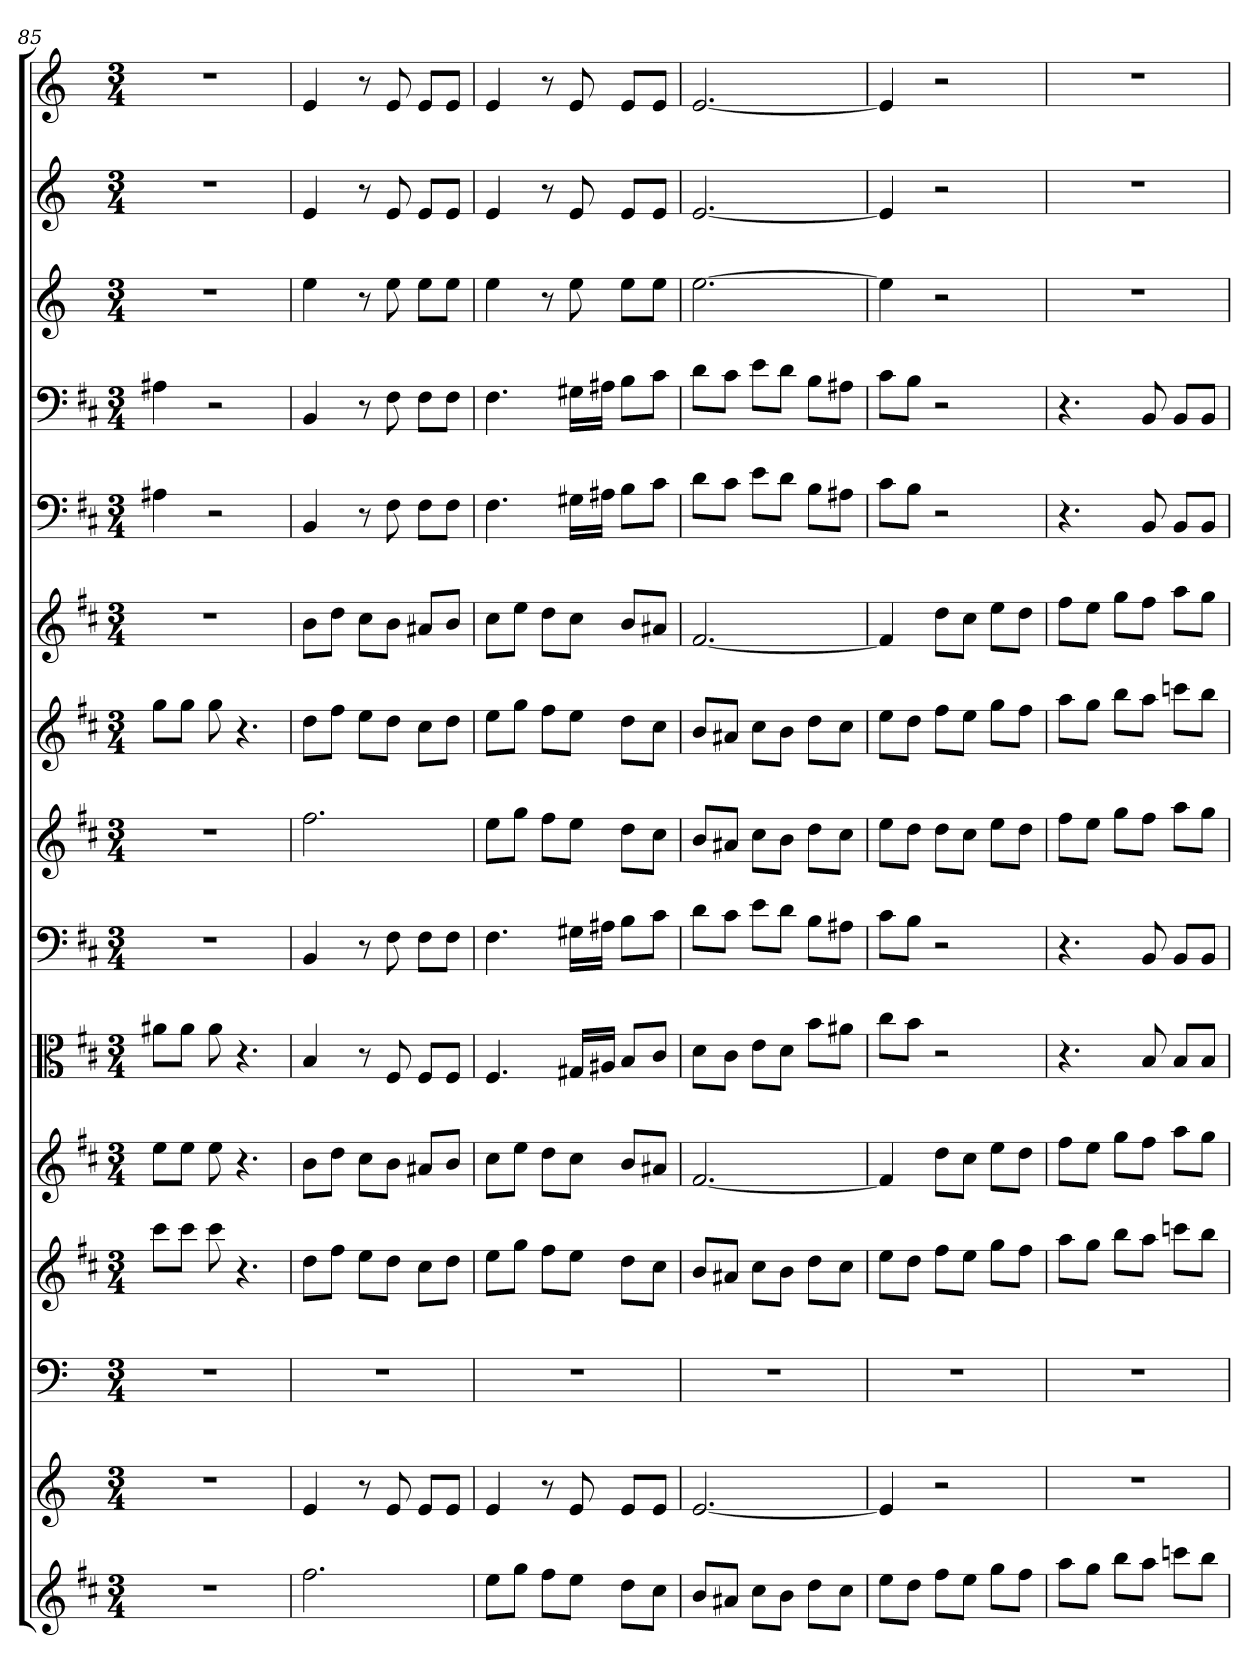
**kern	**kern	**kern	**kern	**kern	**kern	**kern	**kern	**kern	**kern	**kern	**kern	**kern	**kern	**kern
*part15	*part14	*part13	*part12	*part11	*part10	*part9	*part8	*part7	*part6	*part5	*part4	*part3	*part2	*part1
*staff15	*staff14	*staff13	*staff12	*staff11	*staff10	*staff9	*staff8	*staff7	*staff6	*staff5	*staff4	*staff3	*staff2	*staff1
*	*	*clefF4	*	*	*clefC3	*clefF4	*	*	*	*clefF4	*clefF4	*	*	*
*k[f#c#]	*k[]	*k[]	*k[f#c#]	*k[f#c#]	*k[f#c#]	*k[f#c#]	*k[f#c#]	*k[f#c#]	*k[f#c#]	*k[f#c#]	*k[f#c#]	*k[]	*k[]	*k[]
*M3/4	*M3/4	*M3/4	*M3/4	*M3/4	*M3/4	*M3/4	*M3/4	*M3/4	*M3/4	*M3/4	*M3/4	*M3/4	*M3/4	*M3/4
=85	=85	=85	=85	=85	=85	=85	=85	=85	=85	=85	=85	=85	=85	=85
2.r	2.r	2.r	8ccc#L	8eeL	8a#X\L	2.r	2.r	8ggL	2.r	4A#X	4A#X	2.r	2.r	2.r
.	.	.	8ccc#J	8eeJ	8a#\J	.	.	8ggJ	.	.	.	.	.	.
.	.	.	8ccc#	8ee	8a#	.	.	8gg	.	2r	2r	.	.	.
.	.	.	4.r	4.r	4.r	.	.	4.r	.	.	.	.	.	.
=86	=86	=86	=86	=86	=86	=86	=86	=86	=86	=86	=86	=86	=86	=86
2.ff#	4e	2.r	8ddL	8bL	4B	4BB	2.ff#	8ddL	8bL	4BB	4BB	4ee	4e	4e
.	.	.	8ff#J	8ddJ	.	.	.	8ff#J	8ddJ	.	.	.	.	.
.	8r	.	8eeL	8cc#L	8r	8r	.	8eeL	8cc#L	8r	8r	8r	8r	8r
.	8e	.	8ddJ	8bJ	8F#	8F#	.	8ddJ	8bJ	8F#	8F#	8ee	8e	8e
.	8eL	.	8cc#L	8a#XL	8F#/L	8F#\L	.	8cc#L	8a#XL	8F#\L	8F#\L	8eeL	8eL	8eL
.	8eJ	.	8ddJ	8bJ	8F#/J	8F#\J	.	8ddJ	8bJ	8F#\J	8F#\J	8eeJ	8eJ	8eJ
=87	=87	=87	=87	=87	=87	=87	=87	=87	=87	=87	=87	=87	=87	=87
8eeL	4e	2.r	8eeL	8cc#L	4.F#	4.F#	8eeL	8eeL	8cc#L	4.F#	4.F#	4ee	4e	4e
8ggJ	.	.	8ggJ	8eeJ	.	.	8ggJ	8ggJ	8eeJ	.	.	.	.	.
8ff#L	8r	.	8ff#L	8ddL	.	.	8ff#L	8ff#L	8ddL	.	.	8r	8r	8r
8eeJ	8e	.	8eeJ	8cc#J	16G#X/LL	16G#X\LL	8eeJ	8eeJ	8cc#J	16G#X\LL	16G#X\LL	8ee	8e	8e
.	.	.	.	.	16A#X/JJ	16A#X\JJ	.	.	.	16A#X\JJ	16A#X\JJ	.	.	.
8ddL	8eL	.	8ddL	8bL	8B/L	8B\L	8ddL	8ddL	8bL	8B\L	8B\L	8eeL	8eL	8eL
8cc#J	8eJ	.	8cc#J	8a#XJ	8c#/J	8c#\J	8cc#J	8cc#J	8a#XJ	8c#\J	8c#\J	8eeJ	8eJ	8eJ
=88	=88	=88	=88	=88	=88	=88	=88	=88	=88	=88	=88	=88	=88	=88
8bL	[2.e	2.r	8bL	[2.f#	8d\L	8d\L	8bL	8bL	[2.f#	8d\L	8d\L	[2.ee	[2.e	[2.e
8a#XJ	.	.	8a#XJ	.	8c#\J	8c#\J	8a#XJ	8a#XJ	.	8c#\J	8c#\J	.	.	.
8cc#L	.	.	8cc#L	.	8e\L	8e\L	8cc#L	8cc#L	.	8e\L	8e\L	.	.	.
8bJ	.	.	8bJ	.	8d\J	8d\J	8bJ	8bJ	.	8d\J	8d\J	.	.	.
8ddL	.	.	8ddL	.	8b\L	8B\L	8ddL	8ddL	.	8B\L	8B\L	.	.	.
8cc#J	.	.	8cc#J	.	8a#X\J	8A#X\J	8cc#J	8cc#J	.	8A#X\J	8A#X\J	.	.	.
=89	=89	=89	=89	=89	=89	=89	=89	=89	=89	=89	=89	=89	=89	=89
8eeL	4e]	2.r	8eeL	4f#]	8cc#\L	8c#\L	8eeL	8eeL	4f#]	8c#\L	8c#\L	4ee]	4e]	4e]
8ddJ	.	.	8ddJ	.	8b\J	8B\J	8ddJ	8ddJ	.	8B\J	8B\J	.	.	.
8ff#L	2r	.	8ff#L	8ddL	2r	2r	8ddL	8ff#L	8ddL	2r	2r	2r	2r	2r
8eeJ	.	.	8eeJ	8cc#J	.	.	8cc#J	8eeJ	8cc#J	.	.	.	.	.
8ggL	.	.	8ggL	8eeL	.	.	8eeL	8ggL	8eeL	.	.	.	.	.
8ff#J	.	.	8ff#J	8ddJ	.	.	8ddJ	8ff#J	8ddJ	.	.	.	.	.
=90	=90	=90	=90	=90	=90	=90	=90	=90	=90	=90	=90	=90	=90	=90
8aaL	2.r	2.r	8aaL	8ff#L	4.r	4.r	8ff#L	8aaL	8ff#L	4.r	4.r	2.r	2.r	2.r
8ggJ	.	.	8ggJ	8eeJ	.	.	8eeJ	8ggJ	8eeJ	.	.	.	.	.
8bbL	.	.	8bbL	8ggL	.	.	8ggL	8bbL	8ggL	.	.	.	.	.
8aaJ	.	.	8aaJ	8ff#J	8B	8BB	8ff#J	8aaJ	8ff#J	8BB	8BB	.	.	.
8cccnL	.	.	8cccnL	8aaL	8B/L	8BB/L	8aaL	8cccnL	8aaL	8BB/L	8BB/L	.	.	.
8bbJ	.	.	8bbJ	8ggJ	8B/J	8BB/J	8ggJ	8bbJ	8ggJ	8BB/J	8BB/J	.	.	.
=	=	=	=	=	=	=	=	=	=	=	=	=	=	=
*-	*-	*-	*-	*-	*-	*-	*-	*-	*-	*-	*-	*-	*-	*-
